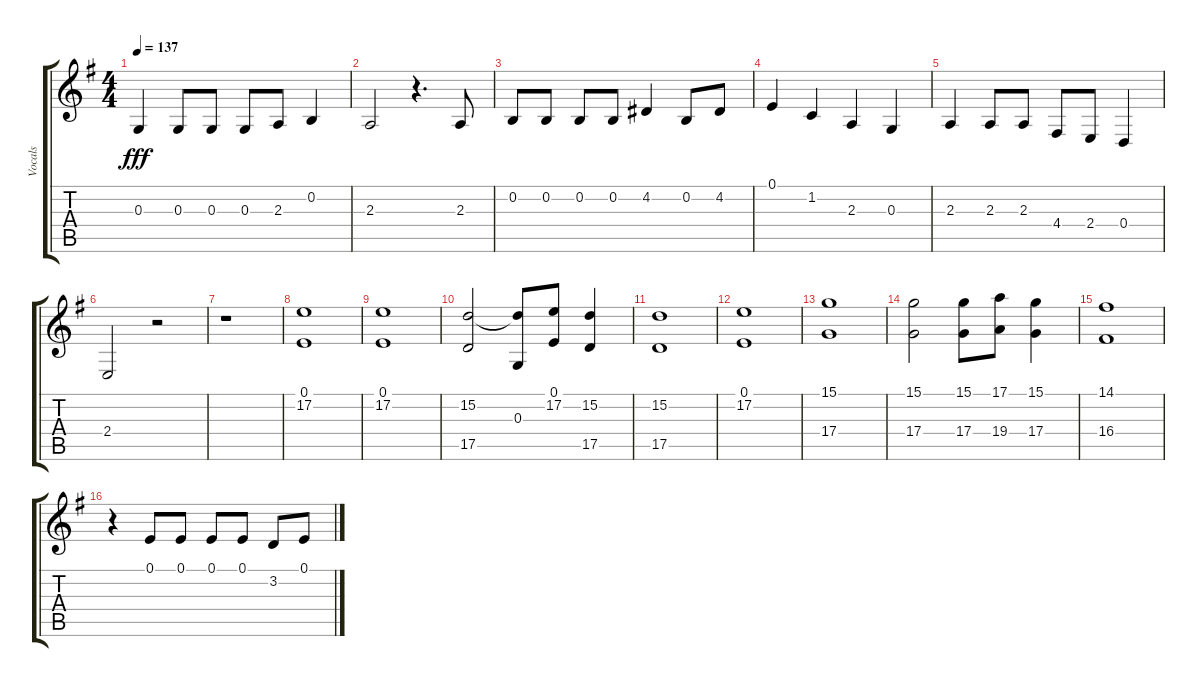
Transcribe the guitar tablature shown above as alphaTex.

\track ("Vocals" "Vocals") {instrument voiceoohs}
\staff {score tabs}
\tuning (E4 B3 G3 D3 A2 E2) {hide}
\ts (4 4)
\tempo 137
\clef g2
\ks g
0.3.4{dy fff} 0.3.8 0.3.8 0.3.8 2.3.8 0.2.4 |
2.3.2 r.4{d} 2.3.8 |
0.2.8 0.2.8 0.2.8 0.2.8 4.2.4 0.2.8 4.2.8 |
0.1.4 1.2.4 2.3.4 0.3.4 |
2.3.4 2.3.8 2.3.8 4.4.8 2.4.8 0.4.4 |
2.4.2 r.2 |
r.1 |
(0.1 17.2).1{instrument choiraahs} |
(0.1 17.2).1 |
(15.2 17.5).2 (15.2{t} 0.3).8 (0.1 17.2).8 (15.2 17.5).4 |
(15.2 17.5).1 |
(0.1 17.2).1 |
(15.1 17.4).1 |
(15.1 17.4).2 (15.1 17.4).8 (17.1 19.4).8 (15.1 17.4).4 |
(14.1 16.4).1 |
r.4{instrument voiceoohs} 0.1.8 0.1.8 0.1.8 0.1.8 3.2.8 0.1.8
